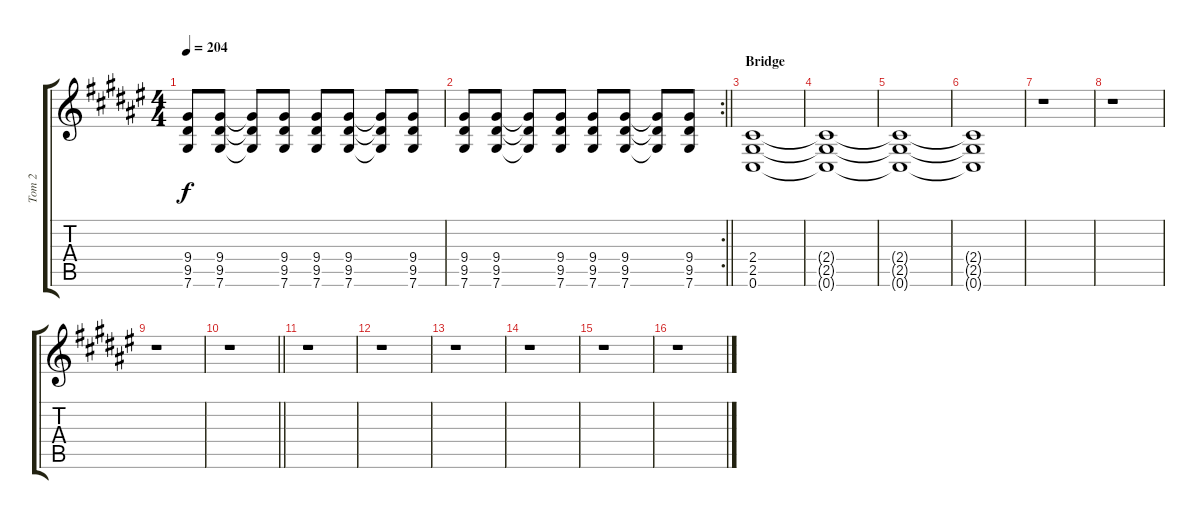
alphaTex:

\track ("Tom 2" "Tom 2") {instrument distortionguitar}
\staff {score tabs}
\tuning (Db4 Ab3 E3 B2 Gb2 Db2) {hide}
\ts (4 4)
\tempo 204
\clef g2
\ks f#
(9.4 9.5 7.6).8{dy f} (9.4 9.5 7.6).8 (9.4{t} 9.5{t} 7.6{t}).8 (9.4 9.5 7.6).8 (9.4 9.5 7.6).8 (9.4 9.5 7.6).8 (9.4{t} 9.5{t} 7.6{t}).8 (9.4 9.5 7.6).8 |
\rc 2
\barLineRight lightlight
(9.4 9.5 7.6).8 (9.4 9.5 7.6).8 (9.4{t} 9.5{t} 7.6{t}).8 (9.4 9.5 7.6).8 (9.4 9.5 7.6).8 (9.4 9.5 7.6).8 (9.4{t} 9.5{t} 7.6{t}).8 (9.4 9.5 7.6).8 |
\section ("" "Bridge")
(2.4 2.5 0.6).1{volume 0} |
(2.4{t} 2.5{t} 0.6{t}).1 |
(2.4{t} 2.5{t} 0.6{t}).1 |
(2.4{t} 2.5{t} 0.6{t}).1 |
r.1 |
r.1 |
r.1 |
\barLineRight lightlight
r.1 |
\section ("" "")
r.1 |
r.1 |
r.1 |
r.1 |
r.1 |
r.1
